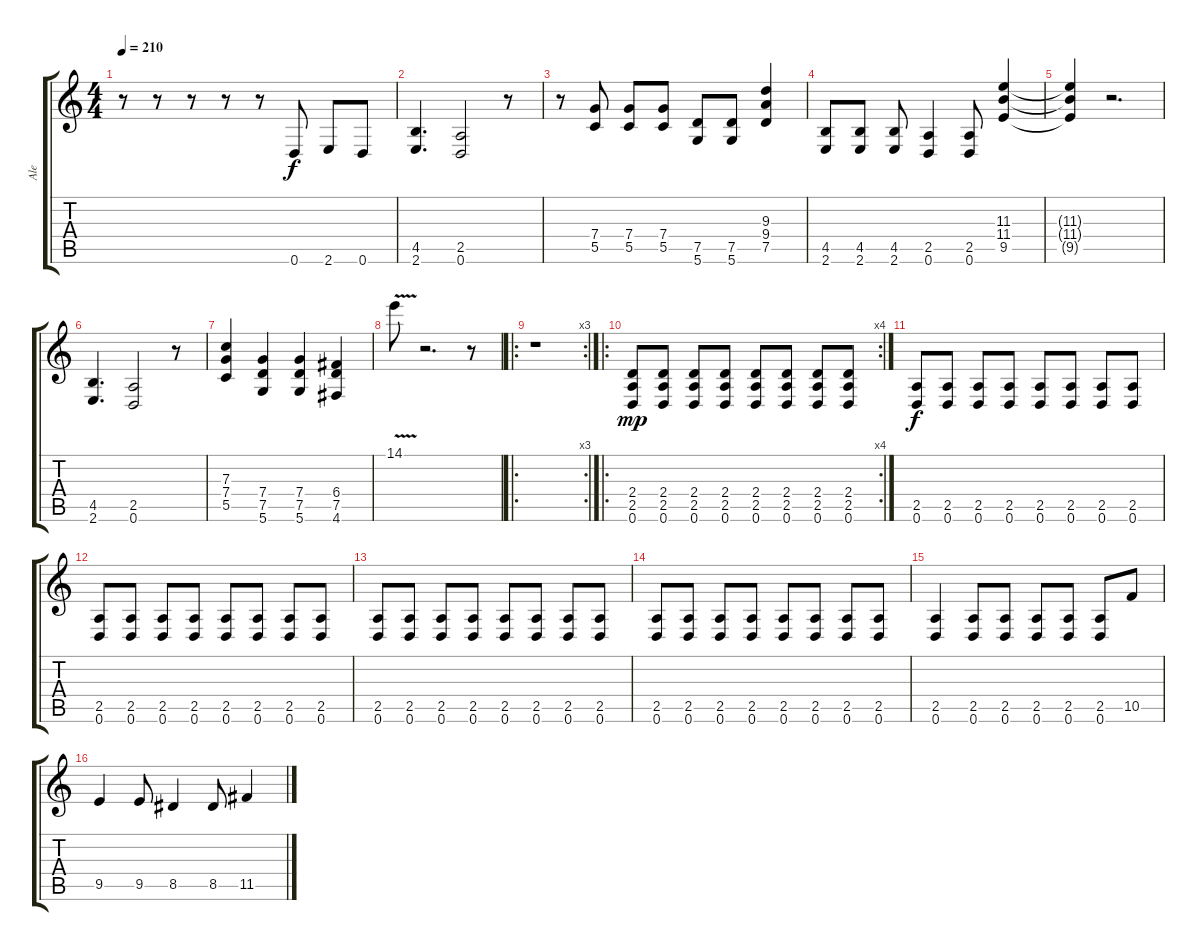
\track ("Ale" "Ale") {instrument distortionguitar}
\staff {score tabs}
\tuning (D4 A3 F3 C3 G2 D2) {hide}
\ts (4 4)
\tempo 210
\clef g2
\ks c
r.8{dy f} r.8 r.8 r.8 r.8 0.6.8 2.6.8 0.6.8 |
(4.5 2.6).4{d} (2.5 0.6).2 r.8 |
r.8 (7.4 5.5).8 (7.4 5.5).8 (7.4 5.5).8 (7.5 5.6).8 (7.5 5.6).8 (9.3 9.4 7.5).4 |
(4.5 2.6).8 (4.5 2.6).8 (4.5 2.6).8 (2.5 0.6).4 (2.5 0.6).8 (11.3 11.4 9.5).4 |
(11.3{t} 11.4{t} 9.5{t}).4 r.2{d} |
(4.5 2.6).4{d} (2.5 0.6).2 r.8 |
(7.3 7.4 5.5).4 (7.4 7.5 5.6).4 (7.4 7.5 5.6).4 (6.4 7.5 4.6).4 |
14.1{v}.8 r.2{d} r.8 |
\ro
\rc 3
r.1 |
\ro
\rc 4
(2.4 2.5 0.6).8{dy mp} (2.4 2.5 0.6).8 (2.4 2.5 0.6).8 (2.4 2.5 0.6).8 (2.4 2.5 0.6).8 (2.4 2.5 0.6).8 (2.4 2.5 0.6).8 (2.4 2.5 0.6).8 |
(2.5 0.6).8{dy f} (2.5 0.6).8 (2.5 0.6).8 (2.5 0.6).8 (2.5 0.6).8 (2.5 0.6).8 (2.5 0.6).8 (2.5 0.6).8 |
(2.5 0.6).8 (2.5 0.6).8 (2.5 0.6).8 (2.5 0.6).8 (2.5 0.6).8 (2.5 0.6).8 (2.5 0.6).8 (2.5 0.6).8 |
(2.5 0.6).8 (2.5 0.6).8 (2.5 0.6).8 (2.5 0.6).8 (2.5 0.6).8 (2.5 0.6).8 (2.5 0.6).8 (2.5 0.6).8 |
(2.5 0.6).8 (2.5 0.6).8 (2.5 0.6).8 (2.5 0.6).8 (2.5 0.6).8 (2.5 0.6).8 (2.5 0.6).8 (2.5 0.6).8 |
(2.5 0.6).4 (2.5 0.6).8 (2.5 0.6).8 (2.5 0.6).8 (2.5 0.6).8 (2.5 0.6).8 10.5.8 |
9.5.4 9.5.8 8.5.4 8.5.8 11.5.4
